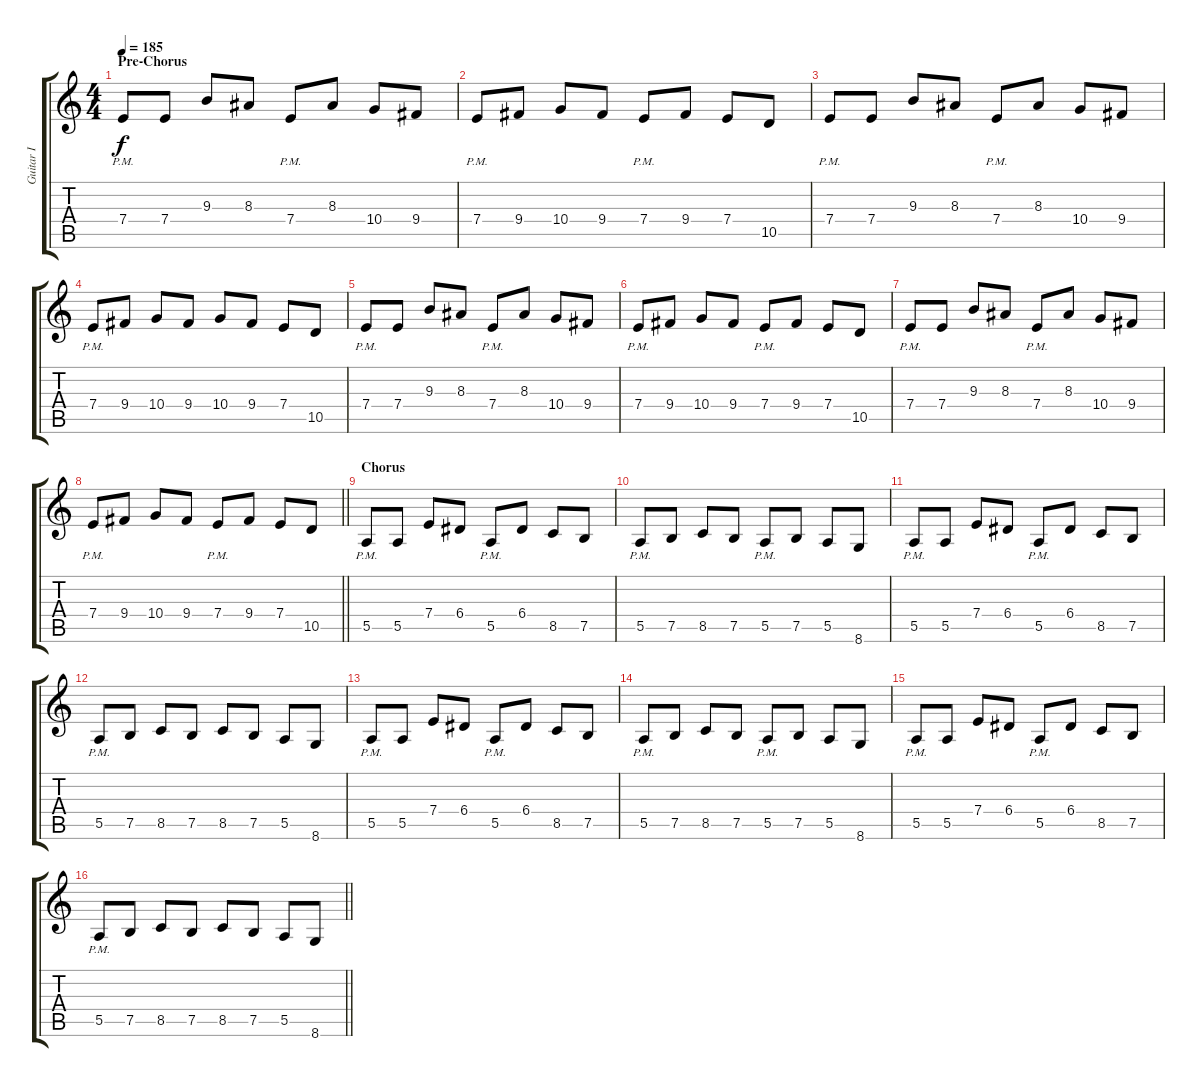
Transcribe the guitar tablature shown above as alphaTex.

\track ("Guitar I" "Guitar I") {instrument distortionguitar}
\staff {score tabs}
\tuning (B3 Gb3 D3 A2 E2 B1) {hide}
\ts (4 4)
\section ("" "Pre-Chorus")
\tempo 185
\clef g2
\ks c
7.4{pm}.8{dy f} 7.4.8 9.3.8 8.3.8 7.4{pm}.8 8.3.8 10.4.8 9.4.8 |
7.4{pm}.8 9.4.8 10.4.8 9.4.8 7.4{pm}.8 9.4.8 7.4.8 10.5.8 |
7.4{pm}.8 7.4.8 9.3.8 8.3.8 7.4{pm}.8 8.3.8 10.4.8 9.4.8 |
7.4{pm}.8 9.4.8 10.4.8 9.4.8 10.4.8 9.4.8 7.4.8 10.5.8 |
7.4{pm}.8 7.4.8 9.3.8 8.3.8 7.4{pm}.8 8.3.8 10.4.8 9.4.8 |
7.4{pm}.8 9.4.8 10.4.8 9.4.8 7.4{pm}.8 9.4.8 7.4.8 10.5.8 |
7.4{pm}.8 7.4.8 9.3.8 8.3.8 7.4{pm}.8 8.3.8 10.4.8 9.4.8 |
\barLineRight lightlight
7.4{pm}.8 9.4.8 10.4.8 9.4.8 7.4{pm}.8 9.4.8 7.4.8 10.5.8 |
\section ("" "Chorus")
5.5{pm}.8 5.5.8 7.4.8 6.4.8 5.5{pm}.8 6.4.8 8.5.8 7.5.8 |
5.5{pm}.8 7.5.8 8.5.8 7.5.8 5.5{pm}.8 7.5.8 5.5.8 8.6.8 |
5.5{pm}.8 5.5.8 7.4.8 6.4.8 5.5{pm}.8 6.4.8 8.5.8 7.5.8 |
5.5{pm}.8 7.5.8 8.5.8 7.5.8 8.5.8 7.5.8 5.5.8 8.6.8 |
5.5{pm}.8 5.5.8 7.4.8 6.4.8 5.5{pm}.8 6.4.8 8.5.8 7.5.8 |
5.5{pm}.8 7.5.8 8.5.8 7.5.8 5.5{pm}.8 7.5.8 5.5.8 8.6.8 |
5.5{pm}.8 5.5.8 7.4.8 6.4.8 5.5{pm}.8 6.4.8 8.5.8 7.5.8 |
\barLineRight lightlight
5.5{pm}.8 7.5.8 8.5.8 7.5.8 8.5.8 7.5.8 5.5.8 8.6.8
